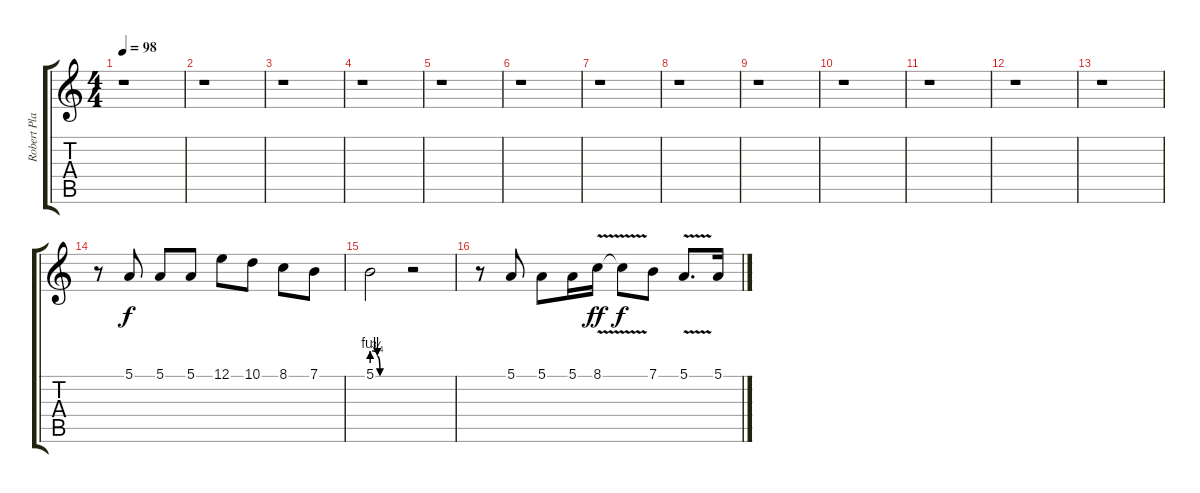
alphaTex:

\track ("Robert Plant" "Robert Pla") {instrument synthvoice}
\staff {score tabs}
\tuning (E4 B3 G3 D3 A2 E2) {hide}
\ts (4 4)
\tempo 98
\clef g2
\ks c
r.1{dy f} |
r.1 |
r.1 |
r.1 |
r.1 |
r.1 |
r.1 |
r.1 |
r.1 |
r.1 |
r.1 |
r.1 |
r.1 |
r.8 5.1.8 5.1.8 5.1.8 12.1.8 10.1.8 8.1.8 7.1.8 |
5.1{be (custom 0 4 10 3 15 0 20 0 40 0 60 0)}.2 r.2 |
r.8 5.1.8 5.1.8 5.1.16 8.1{v}.16{dy ff} 8.1{t}.8{dy f} 7.1.8 5.1{v}.8{d} 5.1.16
